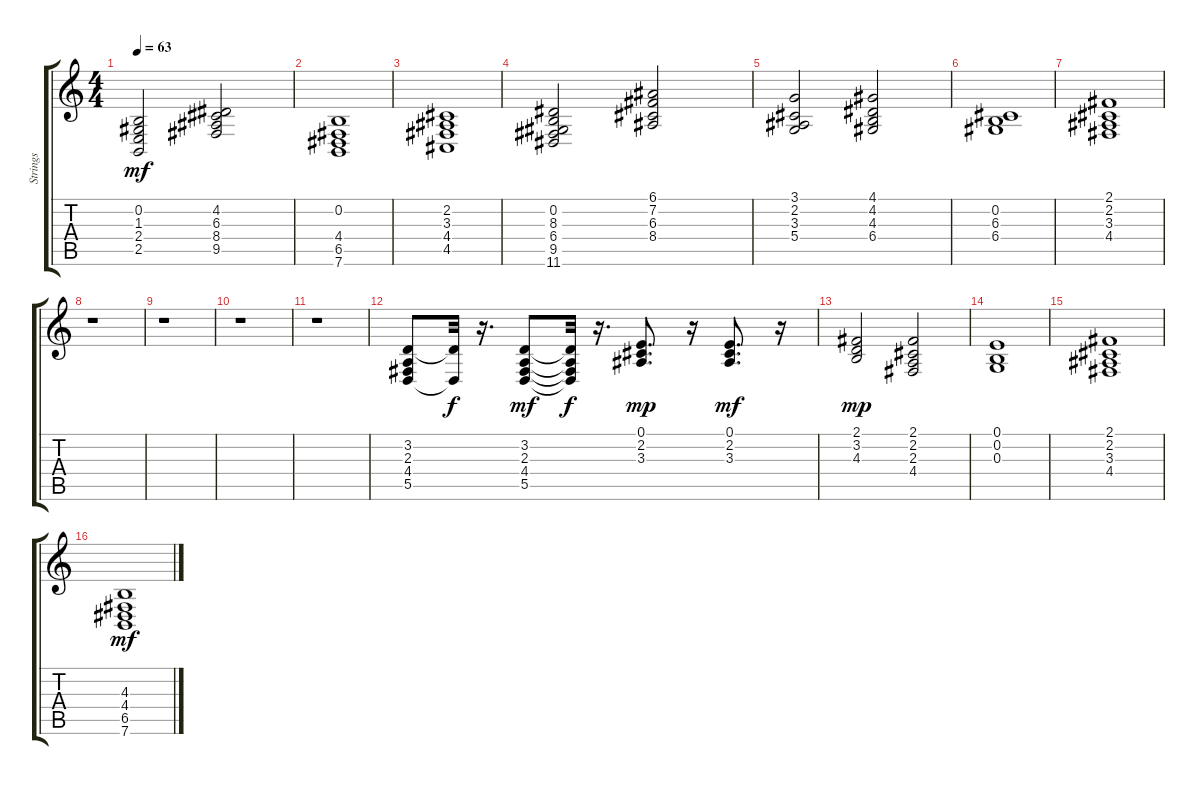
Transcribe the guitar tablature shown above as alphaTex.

\track ("Strings" "Strings") {instrument stringensemble2}
\staff {score tabs}
\tuning (E4 B3 G3 D3 A2 E2) {hide}
\ts (4 4)
\tempo 63
\clef g2
\ks c
(0.2 1.3 2.4 2.5).2{dy mf} (4.2 6.3 8.4 9.5).2 |
(0.2 4.4 6.5 7.6).1 |
(2.2 3.3 4.4 4.5).1 |
(0.2 8.3 6.4 9.5 11.6).2 (6.1 7.2 6.3 8.4).2 |
(3.1 2.2 3.3 5.4).2 (4.1 4.2 4.3 6.4).2 |
(0.2 6.3 6.4).1 |
(2.1 2.2 3.3 4.4).1 |
r.1 |
r.1 |
r.1 |
r.1 |
(3.2 2.3 4.4 5.5).8 (3.2{t} 5.5{t}).32{dy f} r.16{d} (3.2 2.3 4.4 5.5).8{dy mf} (3.2{t} 2.3{t} 4.4{t} 5.5{t}).32{dy f} r.16{d} (0.1 2.2 3.3).8{d dy mp} r.16 (0.1 2.2 3.3).8{d dy mf} r.16 |
(2.1 3.2 4.3).2{dy mp} (2.1 2.2 2.3 4.4).2 |
(0.1 0.2 0.3).1 |
(2.1 2.2 3.3 4.4).1 |
(4.3 4.4 6.5 7.6).1{dy mf}
